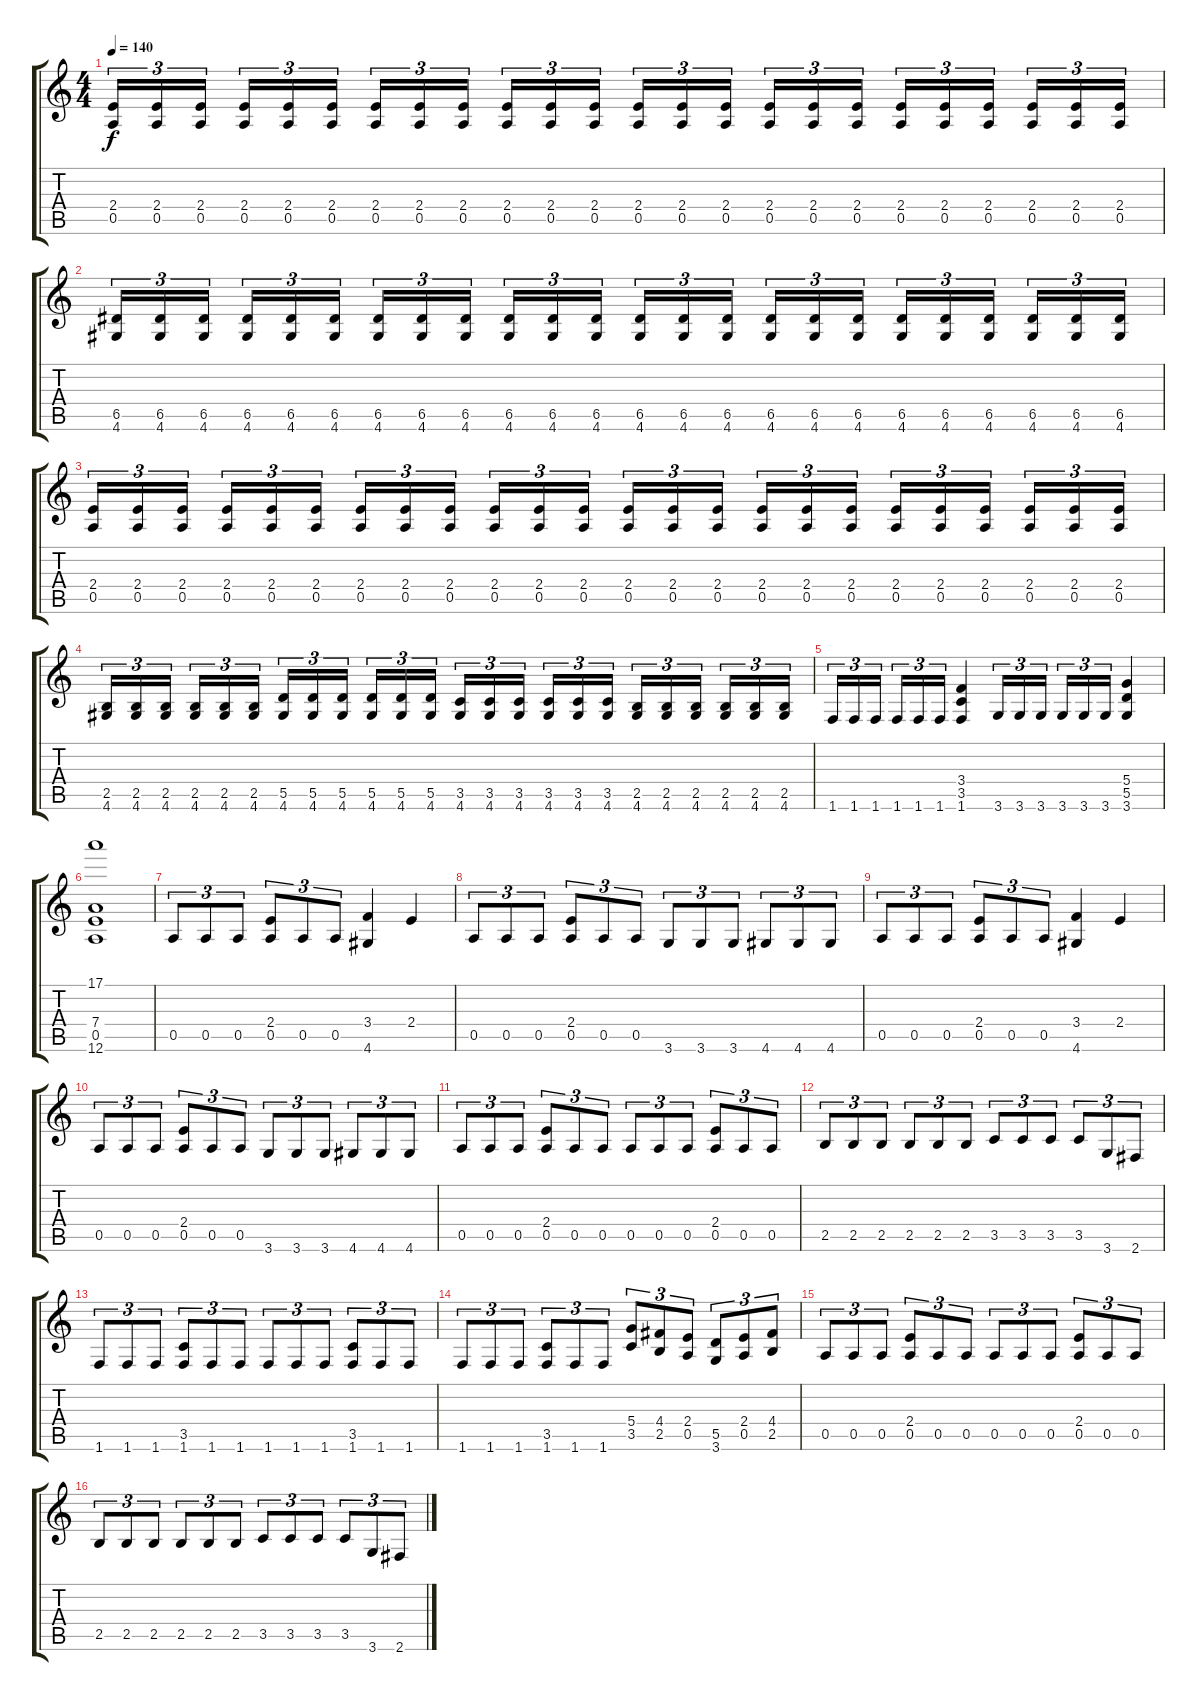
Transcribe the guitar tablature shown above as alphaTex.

\track "" {instrument distortionguitar}
\staff {score tabs}
\tuning (E4 B3 G3 D3 A2 E2) {hide}
\ts (4 4)
\tempo 140
\clef g2
\ks c
(2.4 0.5).16{tu (3 2) dy f} (2.4 0.5).16{tu (3 2)} (2.4 0.5).16{tu (3 2) beam splitsecondary} (2.4 0.5).16{tu (3 2)} (2.4 0.5).16{tu (3 2)} (2.4 0.5).16{tu (3 2)} (2.4 0.5).16{tu (3 2)} (2.4 0.5).16{tu (3 2)} (2.4 0.5).16{tu (3 2) beam splitsecondary} (2.4 0.5).16{tu (3 2)} (2.4 0.5).16{tu (3 2)} (2.4 0.5).16{tu (3 2)} (2.4 0.5).16{tu (3 2)} (2.4 0.5).16{tu (3 2)} (2.4 0.5).16{tu (3 2) beam splitsecondary} (2.4 0.5).16{tu (3 2)} (2.4 0.5).16{tu (3 2)} (2.4 0.5).16{tu (3 2)} (2.4 0.5).16{tu (3 2)} (2.4 0.5).16{tu (3 2)} (2.4 0.5).16{tu (3 2) beam splitsecondary} (2.4 0.5).16{tu (3 2)} (2.4 0.5).16{tu (3 2)} (2.4 0.5).16{tu (3 2)} |
(6.5 4.6).16{tu (3 2)} (6.5 4.6).16{tu (3 2)} (6.5 4.6).16{tu (3 2) beam splitsecondary} (6.5 4.6).16{tu (3 2)} (6.5 4.6).16{tu (3 2)} (6.5 4.6).16{tu (3 2)} (6.5 4.6).16{tu (3 2)} (6.5 4.6).16{tu (3 2)} (6.5 4.6).16{tu (3 2) beam splitsecondary} (6.5 4.6).16{tu (3 2)} (6.5 4.6).16{tu (3 2)} (6.5 4.6).16{tu (3 2)} (6.5 4.6).16{tu (3 2)} (6.5 4.6).16{tu (3 2)} (6.5 4.6).16{tu (3 2) beam splitsecondary} (6.5 4.6).16{tu (3 2)} (6.5 4.6).16{tu (3 2)} (6.5 4.6).16{tu (3 2)} (6.5 4.6).16{tu (3 2)} (6.5 4.6).16{tu (3 2)} (6.5 4.6).16{tu (3 2) beam splitsecondary} (6.5 4.6).16{tu (3 2)} (6.5 4.6).16{tu (3 2)} (6.5 4.6).16{tu (3 2)} |
(2.4 0.5).16{tu (3 2)} (2.4 0.5).16{tu (3 2)} (2.4 0.5).16{tu (3 2) beam splitsecondary} (2.4 0.5).16{tu (3 2)} (2.4 0.5).16{tu (3 2)} (2.4 0.5).16{tu (3 2)} (2.4 0.5).16{tu (3 2)} (2.4 0.5).16{tu (3 2)} (2.4 0.5).16{tu (3 2) beam splitsecondary} (2.4 0.5).16{tu (3 2)} (2.4 0.5).16{tu (3 2)} (2.4 0.5).16{tu (3 2)} (2.4 0.5).16{tu (3 2)} (2.4 0.5).16{tu (3 2)} (2.4 0.5).16{tu (3 2) beam splitsecondary} (2.4 0.5).16{tu (3 2)} (2.4 0.5).16{tu (3 2)} (2.4 0.5).16{tu (3 2)} (2.4 0.5).16{tu (3 2)} (2.4 0.5).16{tu (3 2)} (2.4 0.5).16{tu (3 2) beam splitsecondary} (2.4 0.5).16{tu (3 2)} (2.4 0.5).16{tu (3 2)} (2.4 0.5).16{tu (3 2)} |
(2.5 4.6).16{tu (3 2)} (2.5 4.6).16{tu (3 2)} (2.5 4.6).16{tu (3 2) beam splitsecondary} (2.5 4.6).16{tu (3 2)} (2.5 4.6).16{tu (3 2)} (2.5 4.6).16{tu (3 2)} (5.5 4.6).16{tu (3 2)} (5.5 4.6).16{tu (3 2)} (5.5 4.6).16{tu (3 2) beam splitsecondary} (5.5 4.6).16{tu (3 2)} (5.5 4.6).16{tu (3 2)} (5.5 4.6).16{tu (3 2)} (3.5 4.6).16{tu (3 2)} (3.5 4.6).16{tu (3 2)} (3.5 4.6).16{tu (3 2) beam splitsecondary} (3.5 4.6).16{tu (3 2)} (3.5 4.6).16{tu (3 2)} (3.5 4.6).16{tu (3 2)} (2.5 4.6).16{tu (3 2)} (2.5 4.6).16{tu (3 2)} (2.5 4.6).16{tu (3 2) beam splitsecondary} (2.5 4.6).16{tu (3 2)} (2.5 4.6).16{tu (3 2)} (2.5 4.6).16{tu (3 2)} |
1.6.16{tu (3 2)} 1.6.16{tu (3 2)} 1.6.16{tu (3 2) beam splitsecondary} 1.6.16{tu (3 2)} 1.6.16{tu (3 2)} 1.6.16{tu (3 2)} (3.4 3.5 1.6).4 3.6.16{tu (3 2)} 3.6.16{tu (3 2)} 3.6.16{tu (3 2) beam splitsecondary} 3.6.16{tu (3 2)} 3.6.16{tu (3 2)} 3.6.16{tu (3 2)} (5.4 5.5 3.6).4 |
(17.1 7.4 0.5 12.6).1 |
0.5.8{tu (3 2)} 0.5.8{tu (3 2)} 0.5.8{tu (3 2)} (2.4 0.5).8{tu (3 2)} 0.5.8{tu (3 2)} 0.5.8{tu (3 2)} (3.4 4.6).4 2.4.4 |
0.5.8{tu (3 2)} 0.5.8{tu (3 2)} 0.5.8{tu (3 2)} (2.4 0.5).8{tu (3 2)} 0.5.8{tu (3 2)} 0.5.8{tu (3 2)} 3.6.8{tu (3 2)} 3.6.8{tu (3 2)} 3.6.8{tu (3 2)} 4.6.8{tu (3 2)} 4.6.8{tu (3 2)} 4.6.8{tu (3 2)} |
0.5.8{tu (3 2)} 0.5.8{tu (3 2)} 0.5.8{tu (3 2)} (2.4 0.5).8{tu (3 2)} 0.5.8{tu (3 2)} 0.5.8{tu (3 2)} (3.4 4.6).4 2.4.4 |
0.5.8{tu (3 2)} 0.5.8{tu (3 2)} 0.5.8{tu (3 2)} (2.4 0.5).8{tu (3 2)} 0.5.8{tu (3 2)} 0.5.8{tu (3 2)} 3.6.8{tu (3 2)} 3.6.8{tu (3 2)} 3.6.8{tu (3 2)} 4.6.8{tu (3 2)} 4.6.8{tu (3 2)} 4.6.8{tu (3 2)} |
0.5.8{tu (3 2)} 0.5.8{tu (3 2)} 0.5.8{tu (3 2)} (2.4 0.5).8{tu (3 2)} 0.5.8{tu (3 2)} 0.5.8{tu (3 2)} 0.5.8{tu (3 2)} 0.5.8{tu (3 2)} 0.5.8{tu (3 2)} (2.4 0.5).8{tu (3 2)} 0.5.8{tu (3 2)} 0.5.8{tu (3 2)} |
2.5.8{tu (3 2)} 2.5.8{tu (3 2)} 2.5.8{tu (3 2)} 2.5.8{tu (3 2)} 2.5.8{tu (3 2)} 2.5.8{tu (3 2)} 3.5.8{tu (3 2)} 3.5.8{tu (3 2)} 3.5.8{tu (3 2)} 3.5.8{tu (3 2)} 3.6.8{tu (3 2)} 2.6.8{tu (3 2)} |
1.6.8{tu (3 2)} 1.6.8{tu (3 2)} 1.6.8{tu (3 2)} (3.5 1.6).8{tu (3 2)} 1.6.8{tu (3 2)} 1.6.8{tu (3 2)} 1.6.8{tu (3 2)} 1.6.8{tu (3 2)} 1.6.8{tu (3 2)} (3.5 1.6).8{tu (3 2)} 1.6.8{tu (3 2)} 1.6.8{tu (3 2)} |
1.6.8{tu (3 2)} 1.6.8{tu (3 2)} 1.6.8{tu (3 2)} (3.5 1.6).8{tu (3 2)} 1.6.8{tu (3 2)} 1.6.8{tu (3 2)} (5.4 3.5).8{tu (3 2)} (4.4 2.5).8{tu (3 2)} (2.4 0.5).8{tu (3 2)} (5.5 3.6).8{tu (3 2)} (2.4 0.5).8{tu (3 2)} (4.4 2.5).8{tu (3 2)} |
0.5.8{tu (3 2)} 0.5.8{tu (3 2)} 0.5.8{tu (3 2)} (2.4 0.5).8{tu (3 2)} 0.5.8{tu (3 2)} 0.5.8{tu (3 2)} 0.5.8{tu (3 2)} 0.5.8{tu (3 2)} 0.5.8{tu (3 2)} (2.4 0.5).8{tu (3 2)} 0.5.8{tu (3 2)} 0.5.8{tu (3 2)} |
2.5.8{tu (3 2)} 2.5.8{tu (3 2)} 2.5.8{tu (3 2)} 2.5.8{tu (3 2)} 2.5.8{tu (3 2)} 2.5.8{tu (3 2)} 3.5.8{tu (3 2)} 3.5.8{tu (3 2)} 3.5.8{tu (3 2)} 3.5.8{tu (3 2)} 3.6.8{tu (3 2)} 2.6.8{tu (3 2)}
